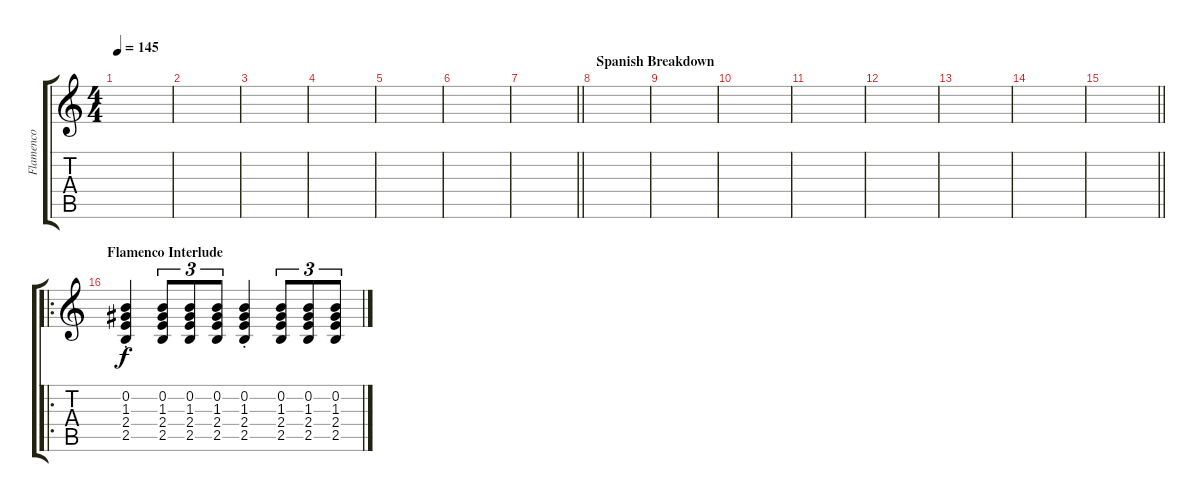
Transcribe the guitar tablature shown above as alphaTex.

\track ("Flamenco" "Flamenco") {instrument acousticguitarnylon}
\staff {score tabs}
\tuning (E4 B3 G3 D3 A2 E2) {hide}
\ts (4 4)
\tempo 145
\clef g2
\ks c
|
|
|
|
|
|
\barLineRight lightlight
|
\section ("" "Spanish Breakdown")
|
|
|
|
|
|
|
\barLineRight lightlight
|
\ro
\section ("" "Flamenco Interlude")
(0.2{st} 1.3{st} 2.4{st} 2.5{st}).4 (0.2 1.3 2.4 2.5).8{tu (3 2)} (0.2 1.3 2.4 2.5).8{tu (3 2)} (0.2 1.3 2.4 2.5).8{tu (3 2)} (0.2{st} 1.3{st} 2.4{st} 2.5).4 (0.2 1.3 2.4 2.5).8{tu (3 2)} (0.2 1.3 2.4 2.5).8{tu (3 2)} (0.2 1.3 2.4 2.5).8{tu (3 2)}
